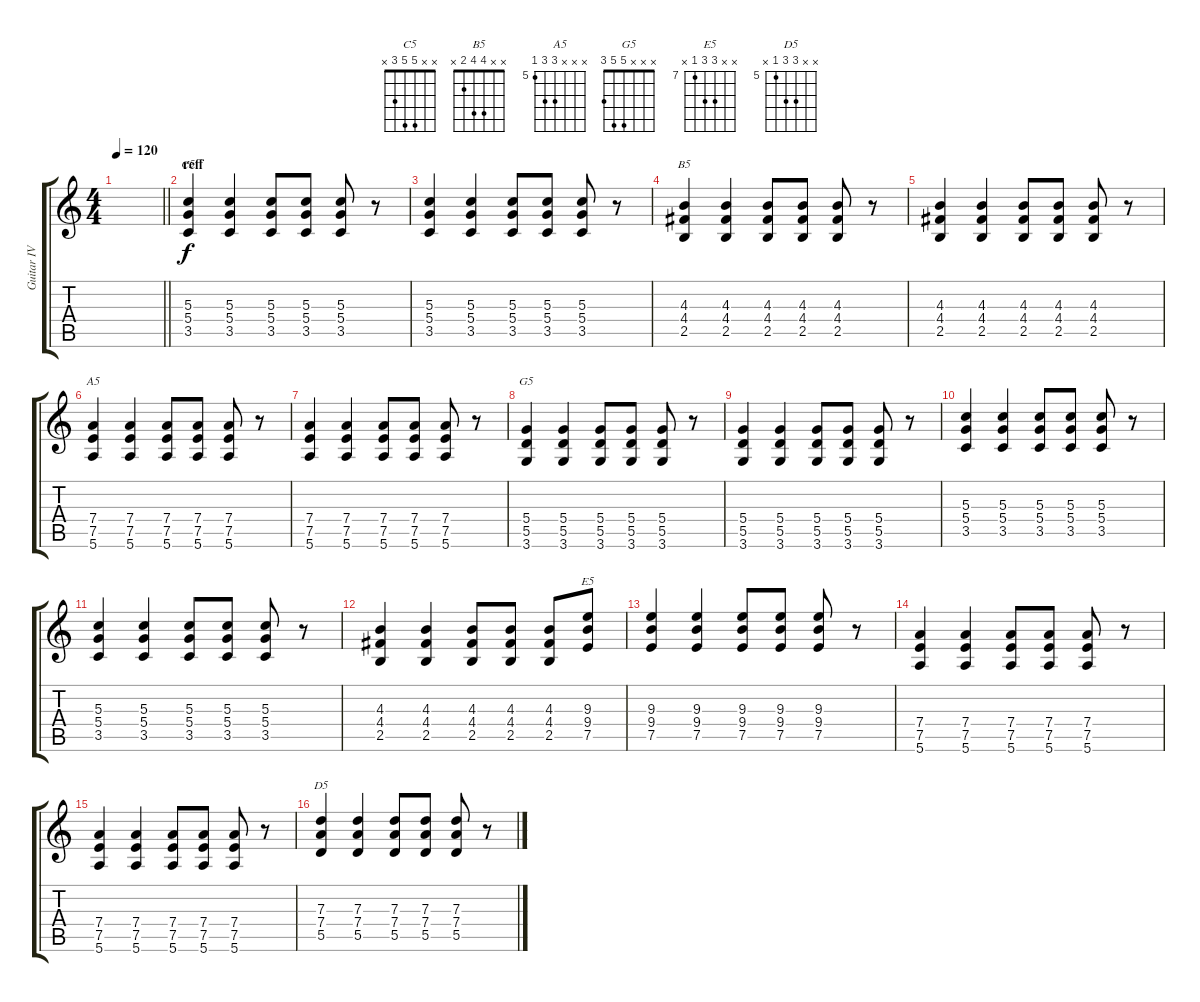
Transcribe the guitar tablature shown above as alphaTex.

\track ("Guitar IV" "Guitar IV") {instrument electricguitarclean}
\staff {score tabs}
\tuning (E4 B3 G3 D3 A2 E2) {hide}
\chord ("C5" x x 5 5 3 x)
\chord ("B5" x x 4 4 2 x)
\chord ("A5" x x x 7 7 5) {firstfret 5}
\chord ("G5" x x x 5 5 3)
\chord ("E5" x x 9 9 7 x) {firstfret 7}
\chord ("D5" x x 7 7 5 x) {firstfret 5}
\ts (4 4)
\tempo 120
\clef g2
\barLineRight lightlight
\ks c
|
\section ("" "reff")
(5.3 5.4 3.5).4{ch "C5"} (5.3 5.4 3.5).4 (5.3 5.4 3.5).8 (5.3 5.4 3.5).8 (5.3 5.4 3.5).8 r.8 |
(5.3 5.4 3.5).4 (5.3 5.4 3.5).4 (5.3 5.4 3.5).8 (5.3 5.4 3.5).8 (5.3 5.4 3.5).8 r.8 |
(4.3 4.4 2.5).4{ch "B5"} (4.3 4.4 2.5).4 (4.3 4.4 2.5).8 (4.3 4.4 2.5).8 (4.3 4.4 2.5).8 r.8 |
(4.3 4.4 2.5).4 (4.3 4.4 2.5).4 (4.3 4.4 2.5).8 (4.3 4.4 2.5).8 (4.3 4.4 2.5).8 r.8 |
(7.4 7.5 5.6).4{ch "A5"} (7.4 7.5 5.6).4 (7.4 7.5 5.6).8 (7.4 7.5 5.6).8 (7.4 7.5 5.6).8 r.8 |
(7.4 7.5 5.6).4 (7.4 7.5 5.6).4 (7.4 7.5 5.6).8 (7.4 7.5 5.6).8 (7.4 7.5 5.6).8 r.8 |
(5.4 5.5 3.6).4{ch "G5"} (5.4 5.5 3.6).4 (5.4 5.5 3.6).8 (5.4 5.5 3.6).8 (5.4 5.5 3.6).8 r.8 |
(5.4 5.5 3.6).4 (5.4 5.5 3.6).4 (5.4 5.5 3.6).8 (5.4 5.5 3.6).8 (5.4 5.5 3.6).8 r.8 |
(5.3 5.4 3.5).4 (5.3 5.4 3.5).4 (5.3 5.4 3.5).8 (5.3 5.4 3.5).8 (5.3 5.4 3.5).8 r.8 |
(5.3 5.4 3.5).4 (5.3 5.4 3.5).4 (5.3 5.4 3.5).8 (5.3 5.4 3.5).8 (5.3 5.4 3.5).8 r.8 |
(4.3 4.4 2.5).4 (4.3 4.4 2.5).4 (4.3 4.4 2.5).8 (4.3 4.4 2.5).8 (4.3 4.4 2.5).8 (9.3 9.4 7.5).8{ch "E5"} |
(9.3 9.4 7.5).4 (9.3 9.4 7.5).4 (9.3 9.4 7.5).8 (9.3 9.4 7.5).8 (9.3 9.4 7.5).8 r.8 |
(7.4 7.5 5.6).4 (7.4 7.5 5.6).4 (7.4 7.5 5.6).8 (7.4 7.5 5.6).8 (7.4 7.5 5.6).8 r.8 |
(7.4 7.5 5.6).4 (7.4 7.5 5.6).4 (7.4 7.5 5.6).8 (7.4 7.5 5.6).8 (7.4 7.5 5.6).8 r.8 |
(7.3 7.4 5.5).4{ch "D5"} (7.3 7.4 5.5).4 (7.3 7.4 5.5).8 (7.3 7.4 5.5).8 (7.3 7.4 5.5).8 r.8
